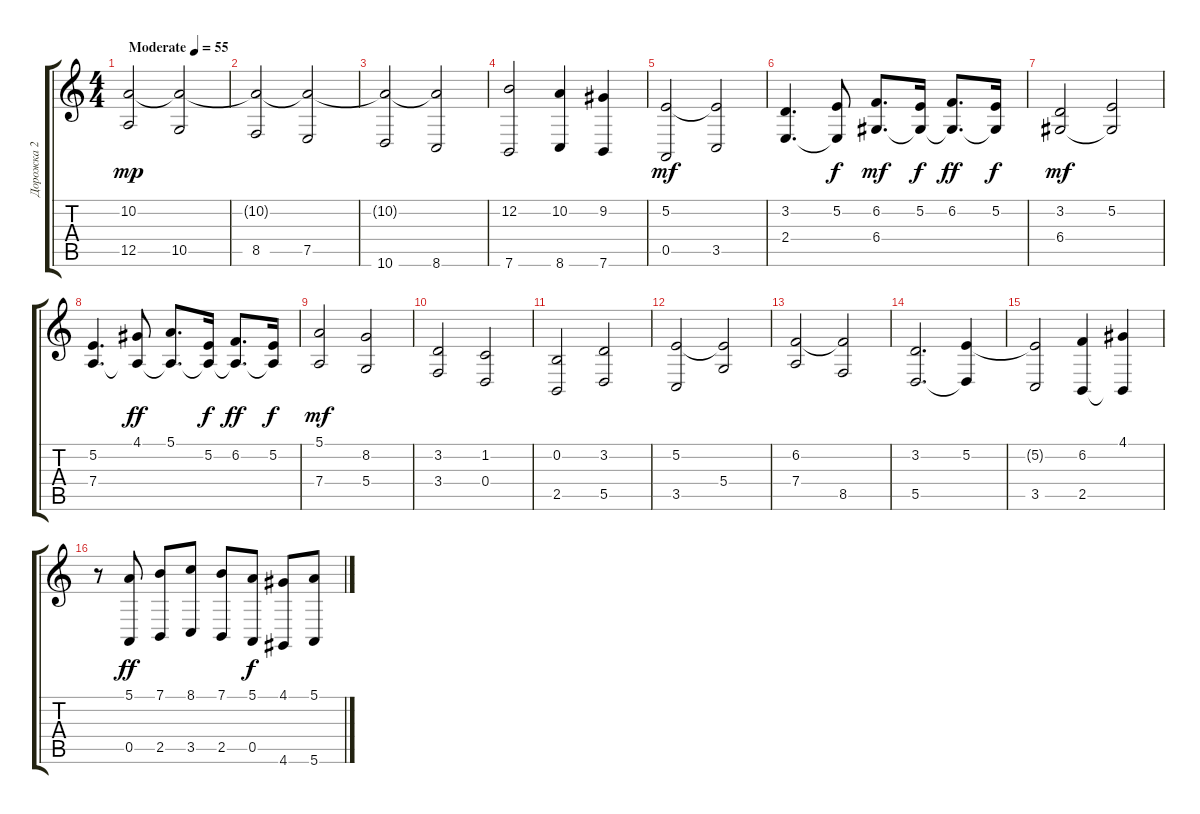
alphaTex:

\track ("Дорожка 2" "Дорожка 2") {instrument stringensemble2}
\staff {score tabs}
\tuning (E4 B3 G3 D3 A2 E2) {hide}
\ts (4 4)
\tempo (55 "Moderate")
\clef g2
\ks aminor
(10.2 12.5).2{dy mp instrument stringensemble2} (10.2{t} 10.5).2 |
(10.2{t} 8.5).2 (10.2{t} 7.5).2 |
(10.2{t} 10.6).2 (10.2{t} 8.6).2 |
(12.2 7.6).2 (10.2 8.6).4 (9.2 7.6).4 |
(5.2 0.5).2{dy mf} (5.2{t} 3.5).2 |
(3.2 2.4).4{d} (5.2 2.4{t}).8{dy f} (6.2 6.4).8{d dy mf} (5.2 6.4{t}).16{dy f} (6.2 6.4{t}).8{d dy ff} (5.2 6.4{t}).16{dy f} |
(3.2 6.4).2{dy mf} (5.2 6.4{t}).2 |
(5.2 7.4).4{d} (4.1 7.4{t}).8{dy ff} (5.1 7.4{t}).8{d} (5.2 7.4{t}).16{dy f} (6.2 7.4{t}).8{d dy ff} (5.2 7.4{t}).16{dy f} |
(5.1 7.4).2{dy mf} (8.2 5.4).2 |
(3.2 3.4).2 (1.2 0.4).2 |
(0.2 2.5).2 (3.2 5.5).2 |
(5.2 3.5).2 (5.2{t} 5.4).2 |
(6.2 7.4).2 (6.2{t} 8.5).2 |
(3.2 5.5).2{d} (5.2 5.5{t}).4 |
(5.2{t} 3.5).2 (6.2 2.5).4 (4.1 2.5{t}).4 |
r.8 (5.1 0.5).8{dy ff} (7.1 2.5).8 (8.1 3.5).8 (7.1 2.5).8 (5.1 0.5).8{dy f} (4.1 4.6).8 (5.1 5.6).8
